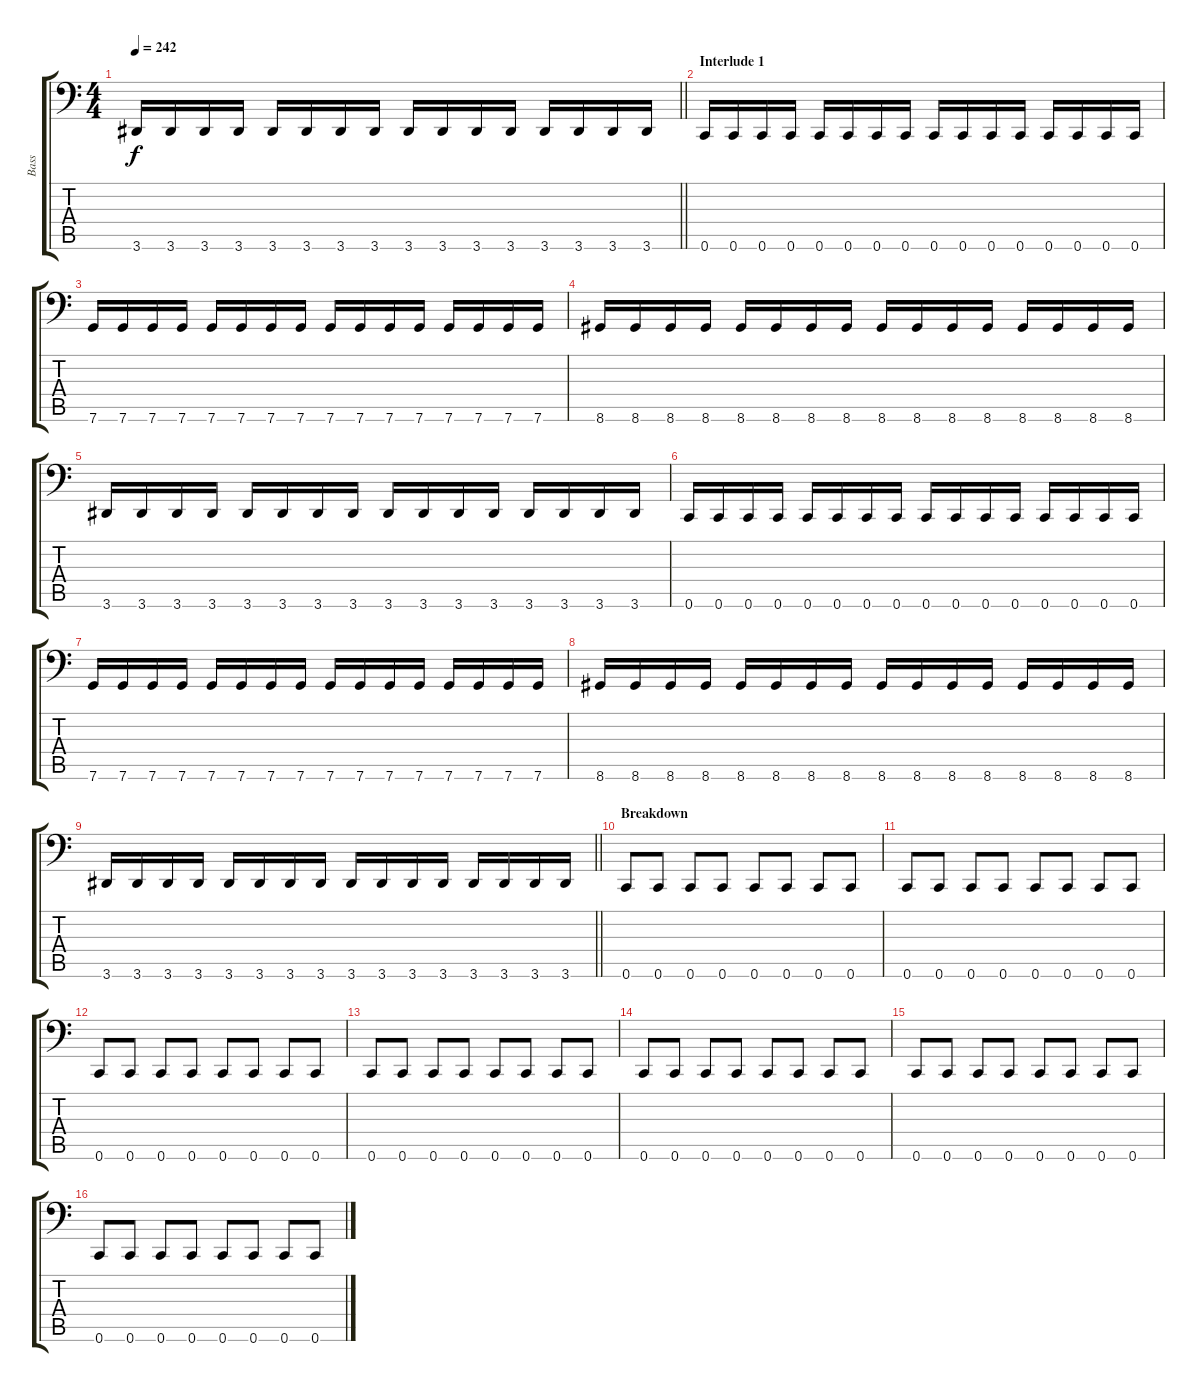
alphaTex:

\track ("Bass" "Bass") {instrument electricbasspick}
\staff {score tabs}
\tuning (C3 G2 Eb2 Bb1 F1 C1) {hide}
\ts (4 4)
\tempo 242
\clef f4
\barLineRight lightlight
\ks c
3.6.16{dy f} 3.6.16 3.6.16 3.6.16 3.6.16 3.6.16 3.6.16 3.6.16 3.6.16 3.6.16 3.6.16 3.6.16 3.6.16 3.6.16 3.6.16 3.6.16 |
\section ("" "Interlude 1")
0.6.16 0.6.16 0.6.16 0.6.16 0.6.16 0.6.16 0.6.16 0.6.16 0.6.16 0.6.16 0.6.16 0.6.16 0.6.16 0.6.16 0.6.16 0.6.16 |
7.6.16 7.6.16 7.6.16 7.6.16 7.6.16 7.6.16 7.6.16 7.6.16 7.6.16 7.6.16 7.6.16 7.6.16 7.6.16 7.6.16 7.6.16 7.6.16 |
8.6.16 8.6.16 8.6.16 8.6.16 8.6.16 8.6.16 8.6.16 8.6.16 8.6.16 8.6.16 8.6.16 8.6.16 8.6.16 8.6.16 8.6.16 8.6.16 |
3.6.16 3.6.16 3.6.16 3.6.16 3.6.16 3.6.16 3.6.16 3.6.16 3.6.16 3.6.16 3.6.16 3.6.16 3.6.16 3.6.16 3.6.16 3.6.16 |
0.6.16 0.6.16 0.6.16 0.6.16 0.6.16 0.6.16 0.6.16 0.6.16 0.6.16 0.6.16 0.6.16 0.6.16 0.6.16 0.6.16 0.6.16 0.6.16 |
7.6.16 7.6.16 7.6.16 7.6.16 7.6.16 7.6.16 7.6.16 7.6.16 7.6.16 7.6.16 7.6.16 7.6.16 7.6.16 7.6.16 7.6.16 7.6.16 |
8.6.16 8.6.16 8.6.16 8.6.16 8.6.16 8.6.16 8.6.16 8.6.16 8.6.16 8.6.16 8.6.16 8.6.16 8.6.16 8.6.16 8.6.16 8.6.16 |
\barLineRight lightlight
3.6.16 3.6.16 3.6.16 3.6.16 3.6.16 3.6.16 3.6.16 3.6.16 3.6.16 3.6.16 3.6.16 3.6.16 3.6.16 3.6.16 3.6.16 3.6.16 |
\section ("" "Breakdown")
0.6.8 0.6.8 0.6.8 0.6.8 0.6.8 0.6.8 0.6.8 0.6.8 |
0.6.8 0.6.8 0.6.8 0.6.8 0.6.8 0.6.8 0.6.8 0.6.8 |
0.6.8 0.6.8 0.6.8 0.6.8 0.6.8 0.6.8 0.6.8 0.6.8 |
0.6.8 0.6.8 0.6.8 0.6.8 0.6.8 0.6.8 0.6.8 0.6.8 |
0.6.8 0.6.8 0.6.8 0.6.8 0.6.8 0.6.8 0.6.8 0.6.8 |
0.6.8 0.6.8 0.6.8 0.6.8 0.6.8 0.6.8 0.6.8 0.6.8 |
0.6.8 0.6.8 0.6.8 0.6.8 0.6.8 0.6.8 0.6.8 0.6.8
